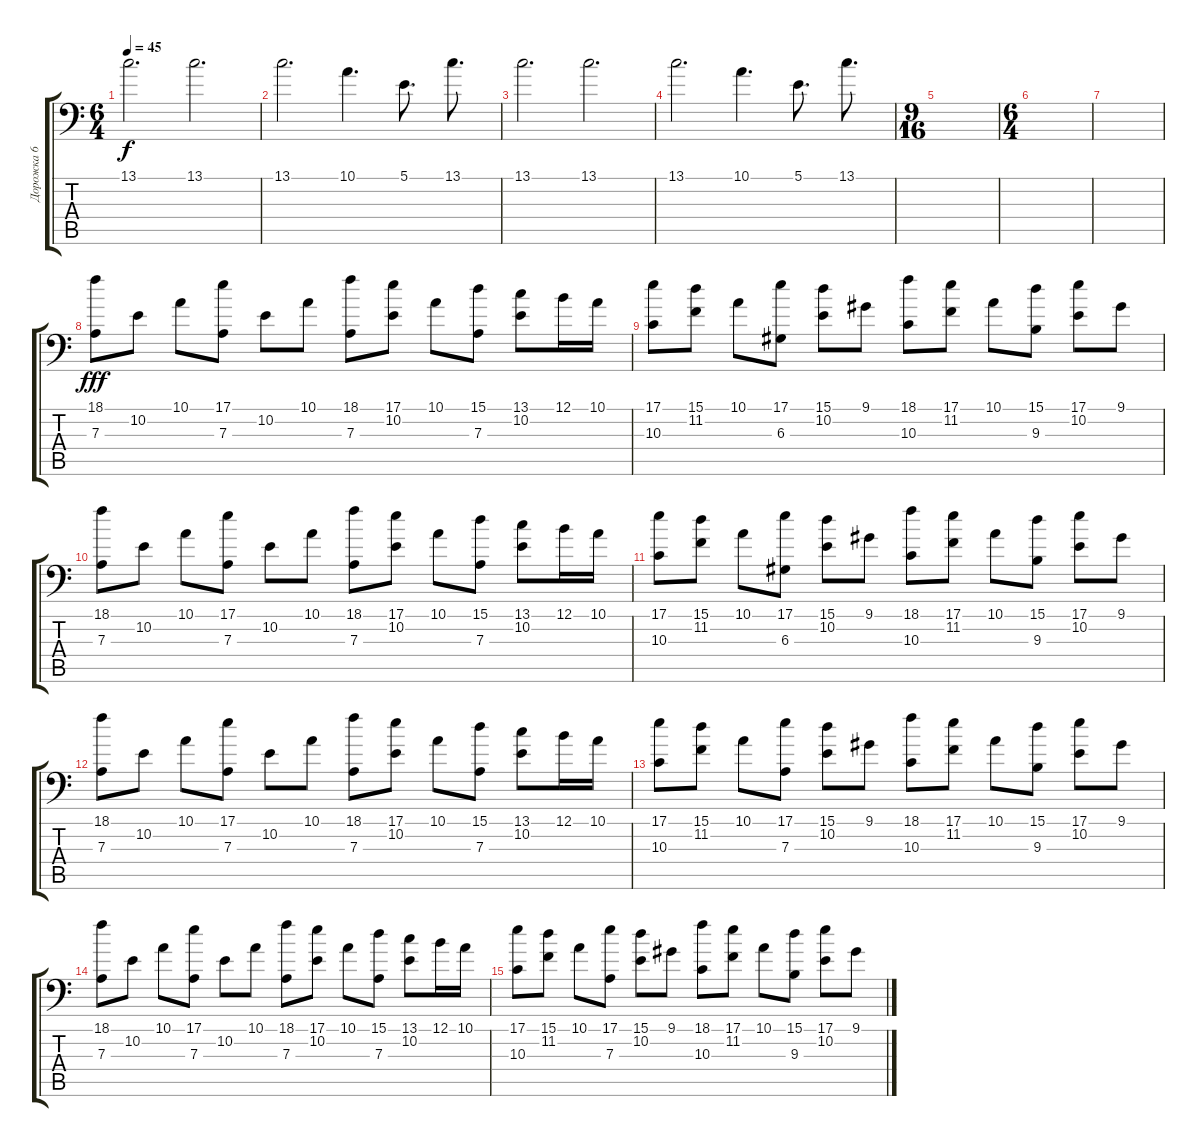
\track ("Дорожка 6" "Дорожка 6") {instrument musicbox}
\staff {score tabs}
\tuning (B3 Gb3 D3 A2 E2 A1) {hide}
\ts (6 4)
\tempo 45
\clef f4
\ks c
13.1.2{d dy f} 13.1.2{d} |
13.1.2{d} 10.1.4{d} 5.1.8{d} 13.1.8{d} |
13.1.2{d} 13.1.2{d} |
13.1.2{d} 10.1.4{d} 5.1.8{d} 13.1.8{d} |
\ts (9 16)
|
\ts (6 4)
|
|
(18.1 7.3).8{dy fff} 10.2.8 10.1.8 (17.1 7.3).8 10.2.8 10.1.8 (18.1 7.3).8 (17.1 10.2).8 10.1.8 (15.1 7.3).8 (13.1 10.2).8 12.1.16 10.1.16 |
(17.1 10.3).8 (15.1 11.2).8 10.1.8 (17.1 6.3).8 (15.1 10.2).8 9.1.8 (18.1 10.3).8 (17.1 11.2).8 10.1.8 (15.1 9.3).8 (17.1 10.2).8 9.1.8 |
(18.1 7.3).8 10.2.8 10.1.8 (17.1 7.3).8 10.2.8 10.1.8 (18.1 7.3).8 (17.1 10.2).8 10.1.8 (15.1 7.3).8 (13.1 10.2).8 12.1.16 10.1.16 |
(17.1 10.3).8 (15.1 11.2).8 10.1.8 (17.1 6.3).8 (15.1 10.2).8 9.1.8 (18.1 10.3).8 (17.1 11.2).8 10.1.8 (15.1 9.3).8 (17.1 10.2).8 9.1.8 |
(18.1 7.3).8 10.2.8 10.1.8 (17.1 7.3).8 10.2.8 10.1.8 (18.1 7.3).8 (17.1 10.2).8 10.1.8 (15.1 7.3).8 (13.1 10.2).8 12.1.16 10.1.16 |
(17.1 10.3).8 (15.1 11.2).8 10.1.8 (17.1 7.3).8 (15.1 10.2).8 9.1.8 (18.1 10.3).8 (17.1 11.2).8 10.1.8 (15.1 9.3).8 (17.1 10.2).8 9.1.8 |
(18.1 7.3).8 10.2.8 10.1.8 (17.1 7.3).8 10.2.8 10.1.8 (18.1 7.3).8 (17.1 10.2).8 10.1.8 (15.1 7.3).8 (13.1 10.2).8 12.1.16 10.1.16 |
(17.1 10.3).8 (15.1 11.2).8 10.1.8 (17.1 7.3).8 (15.1 10.2).8 9.1.8 (18.1 10.3).8 (17.1 11.2).8 10.1.8 (15.1 9.3).8 (17.1 10.2).8 9.1.8
